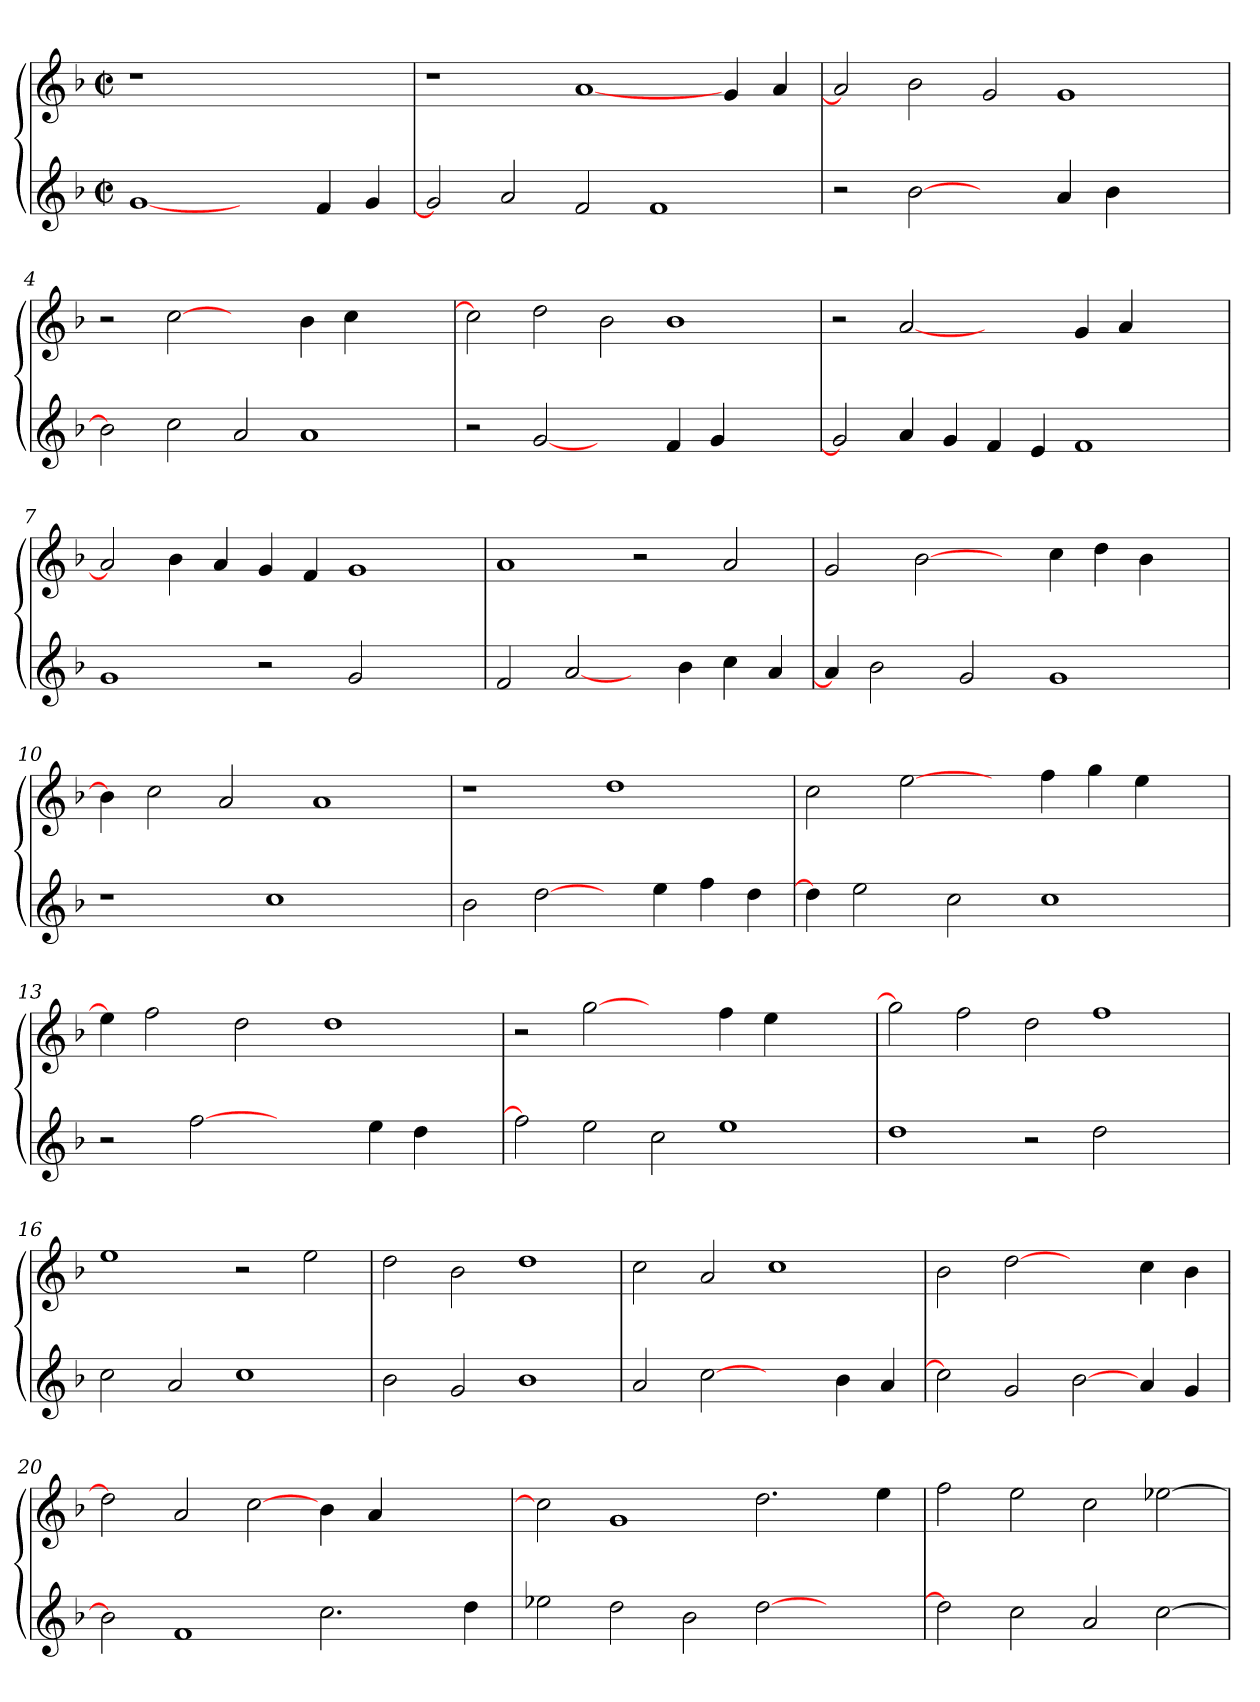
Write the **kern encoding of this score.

**kern	**kern
*part1	*part1
*staff2	*staff1
*clefG2	*clefG2
*k[b-]	*k[b-]
*M2/2	*M2/2
*met(c|)	*met(c|)
=1	=1
[1g	1r
2ryy	1ryy
4f/	.
4g/	.
=2	=2
2g]	1r
2a/	.
2f/	[1a
1f	.
.	4g/
.	4a/
=3	=3
2r	2a]
[2b-	2b-\
2ryy	2g/
4a/	1g
4b-\	.
2ryy	.
=4	=4
2b-]	2r
2cc\	[2cc
2a/	2ryy
1a	4b-\
.	4cc\
.	2ryy
=5	=5
2r	2cc]
[2g	2dd\
2ryy	2b-\
4f/	1b-
4g/	.
2ryy	.
=6	=6
2g]	2r
4a/	[2a
4g/	.
4f/	2ryy
4e/	.
1f	4g/
.	4a/
.	2ryy
=7	=7
1g	2a]
.	4b-\
.	4a/
2r	4g/
.	4f/
2g/	1g
2ryy	.
=8	=8
2f/	1a
[2a/	.
4ryy	2r
4b-\	.
4cc\	2a/
4a/	.
=9	=9
4a/]	2g/
2b-\	.
.	[2b-\
2g/	.
.	4ryy
1g	4cc\
.	4dd\
.	4b-\
.	4ryy
=10	=10
1r	4b-\]
.	2cc\
.	2a/
1cc	.
.	1a
4ryy	.
=11	=11
2b-\	1r
[2dd\	.
4ryy	1dd
4ee\	.
4ff\	.
4dd\	.
=12	=12
4dd\]	2cc\
2ee\	.
.	[2ee\
2cc\	.
.	4ryy
1cc	4ff\
.	4gg\
.	4ee\
.	4ryy
=13	=13
2r	4ee\]
.	2ff\
[2ff	.
.	2dd\
2ryy	.
.	1dd
4ee\	.
4dd\	.
4ryy	.
=14	=14
2ff]	2r
2ee\	[2gg
2cc\	2ryy
1ee	4ff\
.	4ee\
.	2ryy
=15	=15
1dd	2gg]
.	2ff\
2r	2dd\
2dd\	1ff
2ryy	.
=16	=16
2cc\	1ee
2a/	.
1cc	2r
.	2ee\
=17	=17
2b-\	2dd\
2g/	2b-\
1b-	1dd
=18	=18
2a/	2cc\
[2cc	2a/
2ryy	1cc
4b-\	.
4a/	.
=19	=19
2cc]	2b-\
2g/	[2dd
[2b-	2ryy
4a/	4cc\
4g/	4b-\
=20	=20
2b-]	2dd]
1f	2a/
.	[2cc
2.cc\	4b-\
.	4a/
.	2ryy
4dd\	.
=21	=21
2ee-X\	2cc]
2dd\	1g
2b-\	.
[2dd	2.dd\
2ryy	.
.	4ee\
=22	=22
2dd\]	2ff\
2cc\	2ee\
2a/	2cc\
[2cc	[2ee-X
=	=
*-	*-
